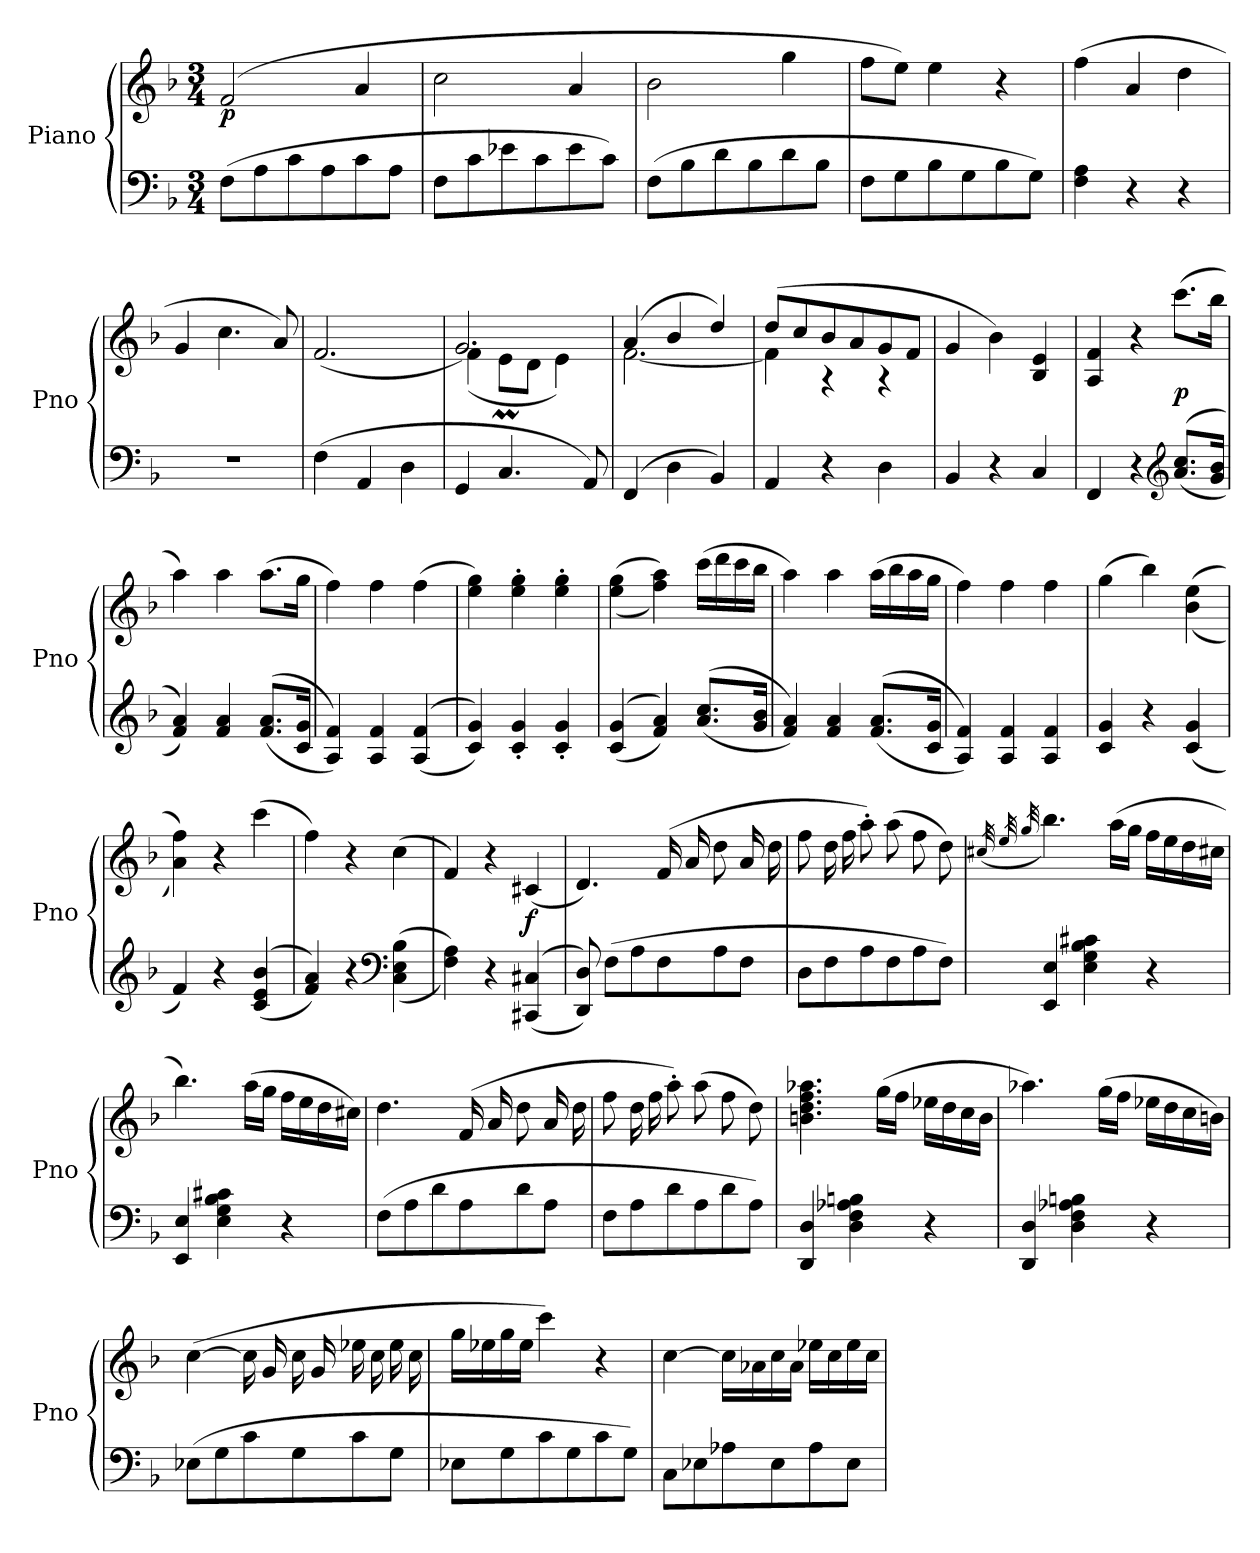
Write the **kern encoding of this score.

**kern	**kern	**dynam
*part1	*part1	*part1
*staff2	*staff1	*staff1/2
*I"Piano	*	*
*I'Pno	*	*
*clefF4	*clefG2	*
*k[b-]	*k[b-]	*
*F:	*F:	*
*M3/4	*M3/4	*
*MM144	*MM144	*
=	=	=
(8FL	(2f	p
8A	.	.
8c	.	.
8A	.	.
8c	4a	.
8AJ	.	.
=	=	=
8FL	2cc	.
8c	.	.
8e-X	.	.
8c	.	.
8e-	4a	.
8cJ)	.	.
=	=	=
(8FL	2b-	.
8B-	.	.
8d	.	.
8B-	.	.
8d	4gg	.
8B-J	.	.
=	=	=
8FL	8ffL	.
8G	8eeJ)	.
8B-	4ee	.
8G	.	.
8B-	4r	.
8GJ)	.	.
=	=	=
4F 4A	(4ff	.
4r	4a	.
4r	4dd	.
=	=	=
2.r	4g	.
.	4.cc	.
.	8a)	.
=	=	=
(4F	(2.f	.
4AA	.	.
4D	.	.
=	=	=
*	*^	*
4GG	2.g)	(4f	.
4.C	.	8emL	.
.	.	8dJ	.
.	.	4e)	.
8AA)	.	.	.
=	=	=	=
(4FF	(4a	[2.f	.
4D	4b-	.	.
4BB-)	4dd)	.	.
=	=	=	=
4AA	(8ddL	4f]	.
.	8cc	.	.
4r	8b-	4rA	.
.	8a	.	.
4D	8g	4rA	.
.	8fJ	.	.
*	*v	*v	*
=	=	=
4BB-	4g	.
4r	4b-)	.
4C	4B- 4e	.
=	=	=
4FF	4A 4f	.
4r	4r	.
*clefG2	*	*
(<(>8.a 8.ccL	(8.cccL	p
16g 16b-Jk	16bb-Jk	.
=	=	=
4f 4a))	4aa)	.
4f 4a	4aa	.
(<(>8.f 8.aL	(8.aaL	.
16c 16gJk	16ggJk	.
=	=	=
4A 4f))	4ff)	.
4A 4f	4ff	.
(<(>4A 4f	(4ff	.
=	=	=
4c 4g))	4ee 4gg)	.
4c' 4g'	4ee' 4gg'	.
4c' 4g'	4ee' 4gg'	.
=	=	=
(<(>4c 4g	(<(>4ee 4gg	.
4f 4a))	4ff 4aa))	.
(<(>8.a 8.ccL	(16cccLL	.
.	16ddd	.
.	16ccc	.
16g 16b-Jk	16bb-JJ	.
=	=	=
4f 4a))	4aa)	.
4f 4a	4aa	.
(<(>8.f 8.aL	(16aaLL	.
.	16bb-	.
.	16aa	.
16c 16gJk	16ggJJ	.
=	=	=
4A 4f))	4ff)	.
4A 4f	4ff	.
4A 4f	4ff	.
=	=	=
4c 4g	(4gg	.
4r	4bb-)	.
(4c 4g	(<(>4b- 4ee	.
=	=	=
4f)	4a 4ff))	.
4r	4r	.
(<(>4c 4e 4b-	(4ccc	.
=	=	=
4f 4a))	4ff)	.
4r	4r	.
*clefF4	*	*
(<(>4C 4E 4B-	(4cc	.
=	=	=
4F 4A))	4f)	.
4r	4r	.
(<(>4CC#X 4C#X	(4c#X	f
=	=	=
8DD 8D))	4.d)	.
(8FL	.	.
8A	.	.
8F	(16f	.
.	16a	.
8A	8dd	.
8FJ	16a	.
.	16dd	.
=	=	=
8DL	8ff	.
8F	16dd	.
.	16ff	.
8A	8aa')	.
8F	(8aa	.
8A	8ff	.
8FJ)	8dd)	.
=	=	=
.	(32qcc#X	.
.	32qee	.
.	32qgg	.
4EE 4E	4.bb-)	.
4E 4G 4B- 4c#X	.	.
.	(16aaLL	.
.	16ggJJ	.
4r	16ffLL	.
.	16ee	.
.	16dd	.
.	16cc#XJJ	.
=	=	=
4EE 4E	4.bb-)	.
4E 4G 4B- 4c#X	.	.
.	(16aaLL	.
.	16ggJJ	.
4r	16ffLL	.
.	16ee	.
.	16dd	.
.	16cc#XJJ)	.
=	=	=
(8FL	4.dd	.
8A	.	.
8d	.	.
8A	(16f	.
.	16a	.
8d	8dd	.
8AJ	16a	.
.	16dd	.
=	=	=
8FL	8ff	.
8A	16dd	.
.	16ff	.
8d	8aa')	.
8A	(8aa	.
8d	8ff	.
8AJ)	8dd)	.
=	=	=
4DD 4D	4.bn 4.dd 4.ff 4.aa-X	.
4D 4F 4A-X 4Bn	.	.
.	(16ggLL	.
.	16ffJJ	.
4r	16ee-XLL	.
.	16dd	.
.	16cc	.
.	16bJJ	.
=	=	=
4DD 4D	4.aa-X)	.
4D 4F 4A-X 4Bn	.	.
.	(16ggLL	.
.	16ffJJ	.
4r	16ee-XLL	.
.	16dd	.
.	16cc	.
.	16bnJJ)	.
=	=	=
(8E-XL	([4cc	.
8G	.	.
8c	16cc]	.
.	16g	.
8G	16cc	.
.	16g	.
8c	16ee-X	.
.	16cc	.
8GJ	16ee-	.
.	16cc	.
=	=	=
8E-XL	16ggLL	.
.	16ee-X	.
8G	16gg	.
.	16ee-JJ	.
8c	4ccc)	.
8G	.	.
8c	4r	.
8GJ)	.	.
=	=	=
8CL	[4cc	.
8E-X	.	.
8A-X	16ccLL]	.
.	16a-X	.
8E-	16cc	.
.	16a-JJ	.
8A-	16ee-XLL	.
.	16cc	.
8E-J	16ee-	.
.	16ccJJ	.
=	=	=
*-	*-	*-
